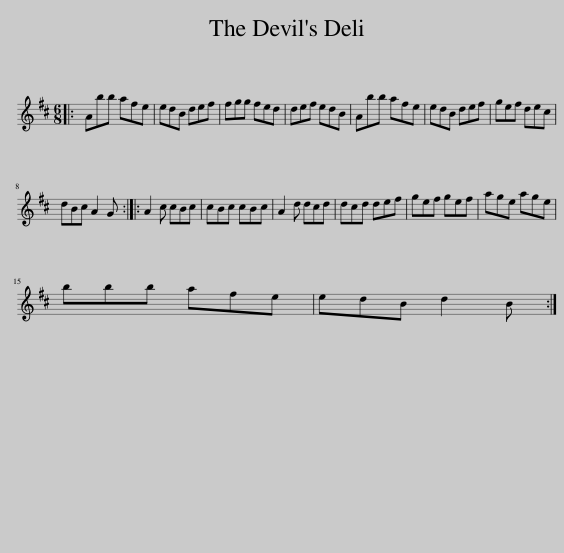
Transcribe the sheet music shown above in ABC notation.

X:1
L:1/8
M:6/8
I:linebreak $
K:D
V:1 treble
V:1
|: Abb afe | edB def | fgg fed | def edB | Abb afe | %5
 edB def | gef dec |$ dBc A2 G :: A2 c cBc | cBc cBc | %10
 A2 d dcd | dcd def | gef gef | age age |$ bbb afe | %15
 edB d2 B :| %16
